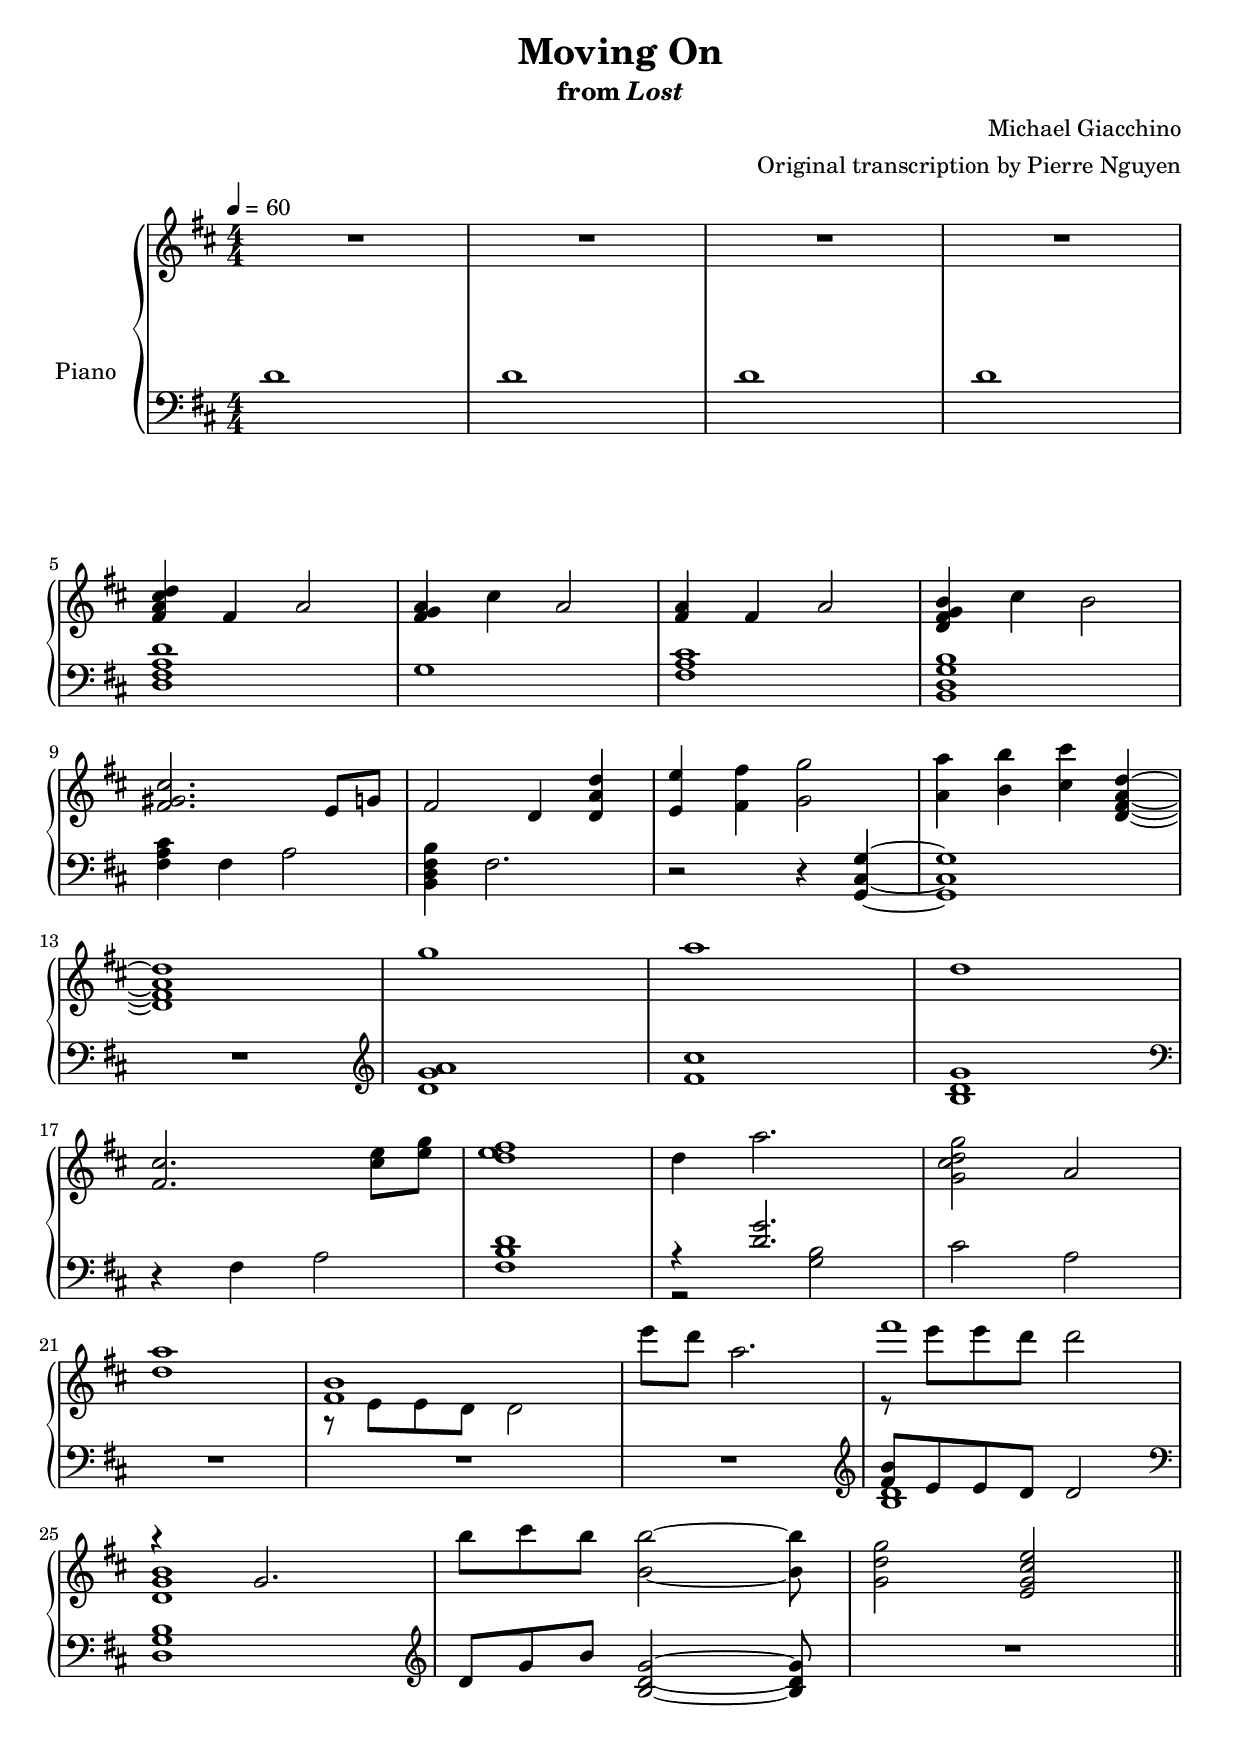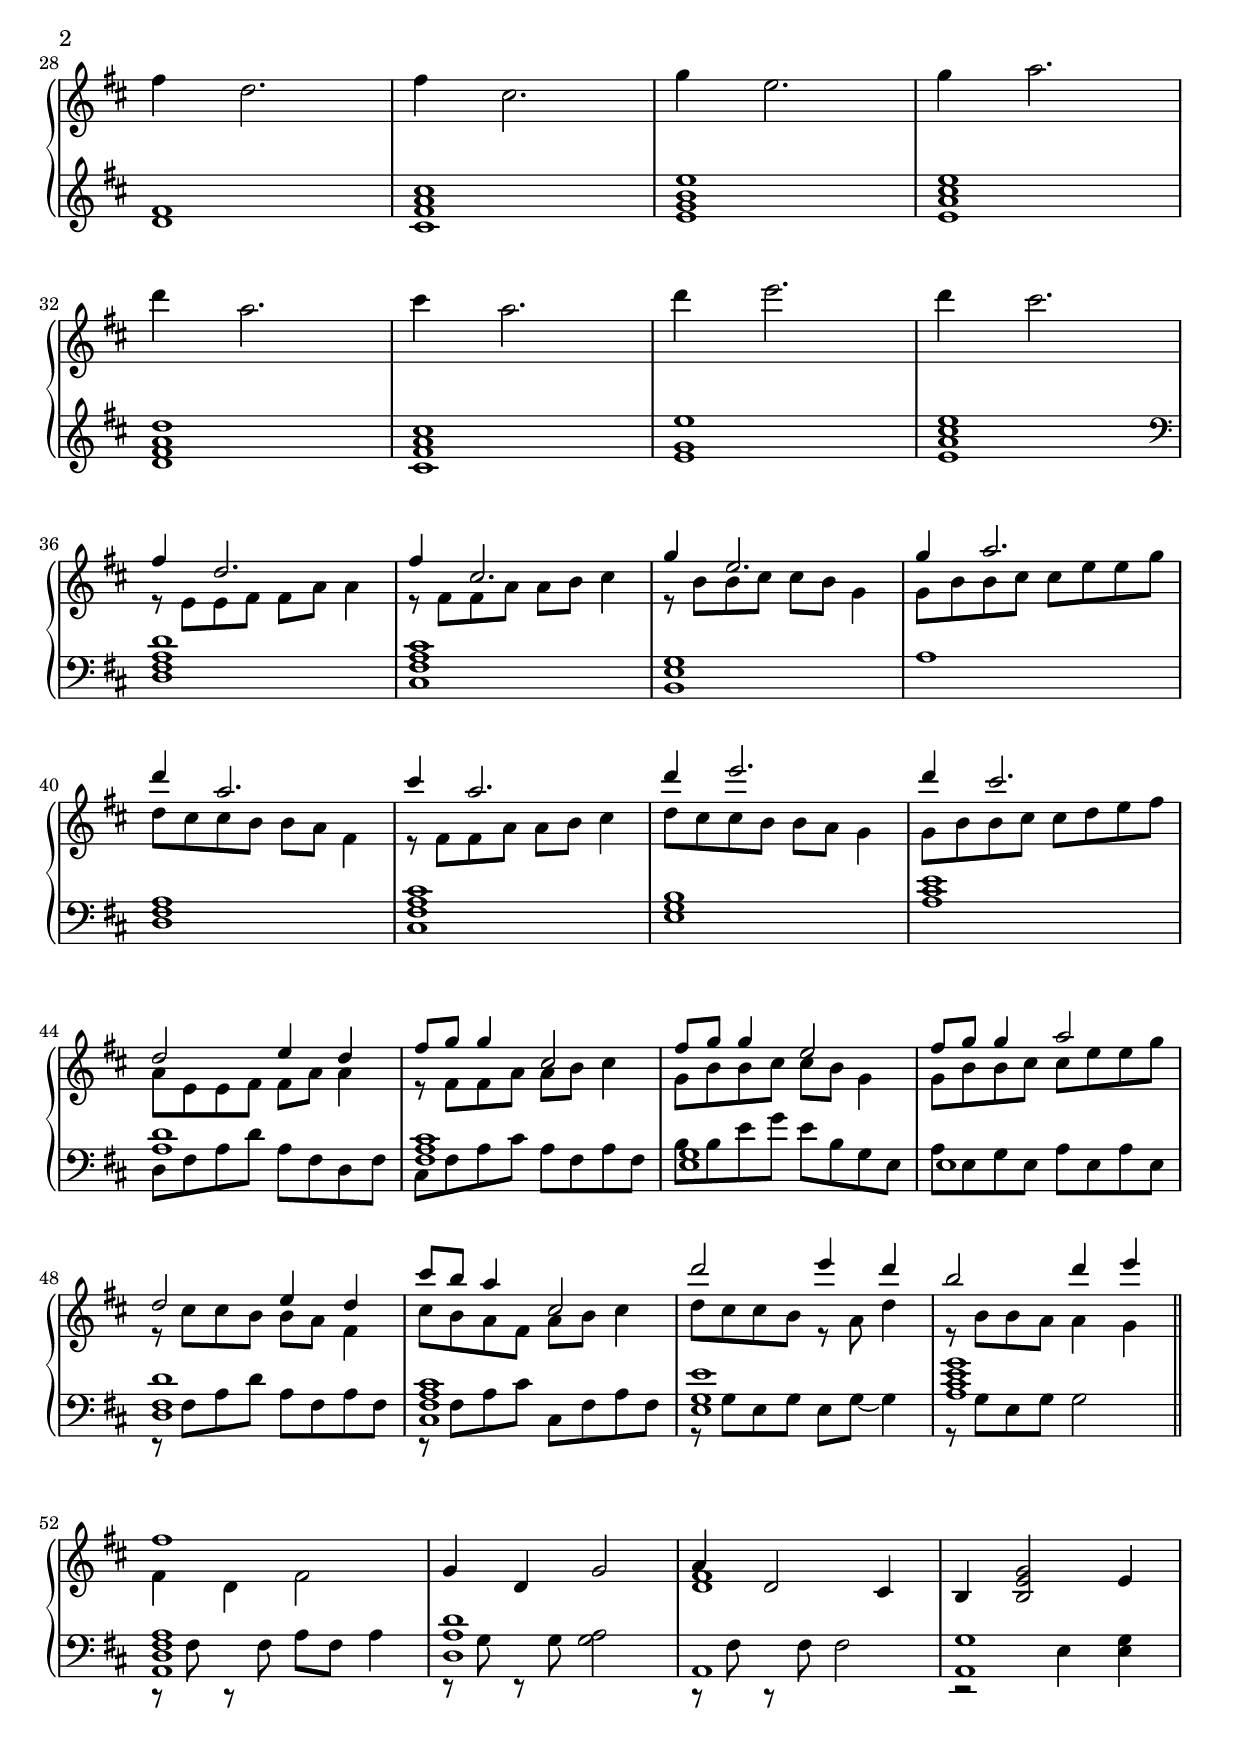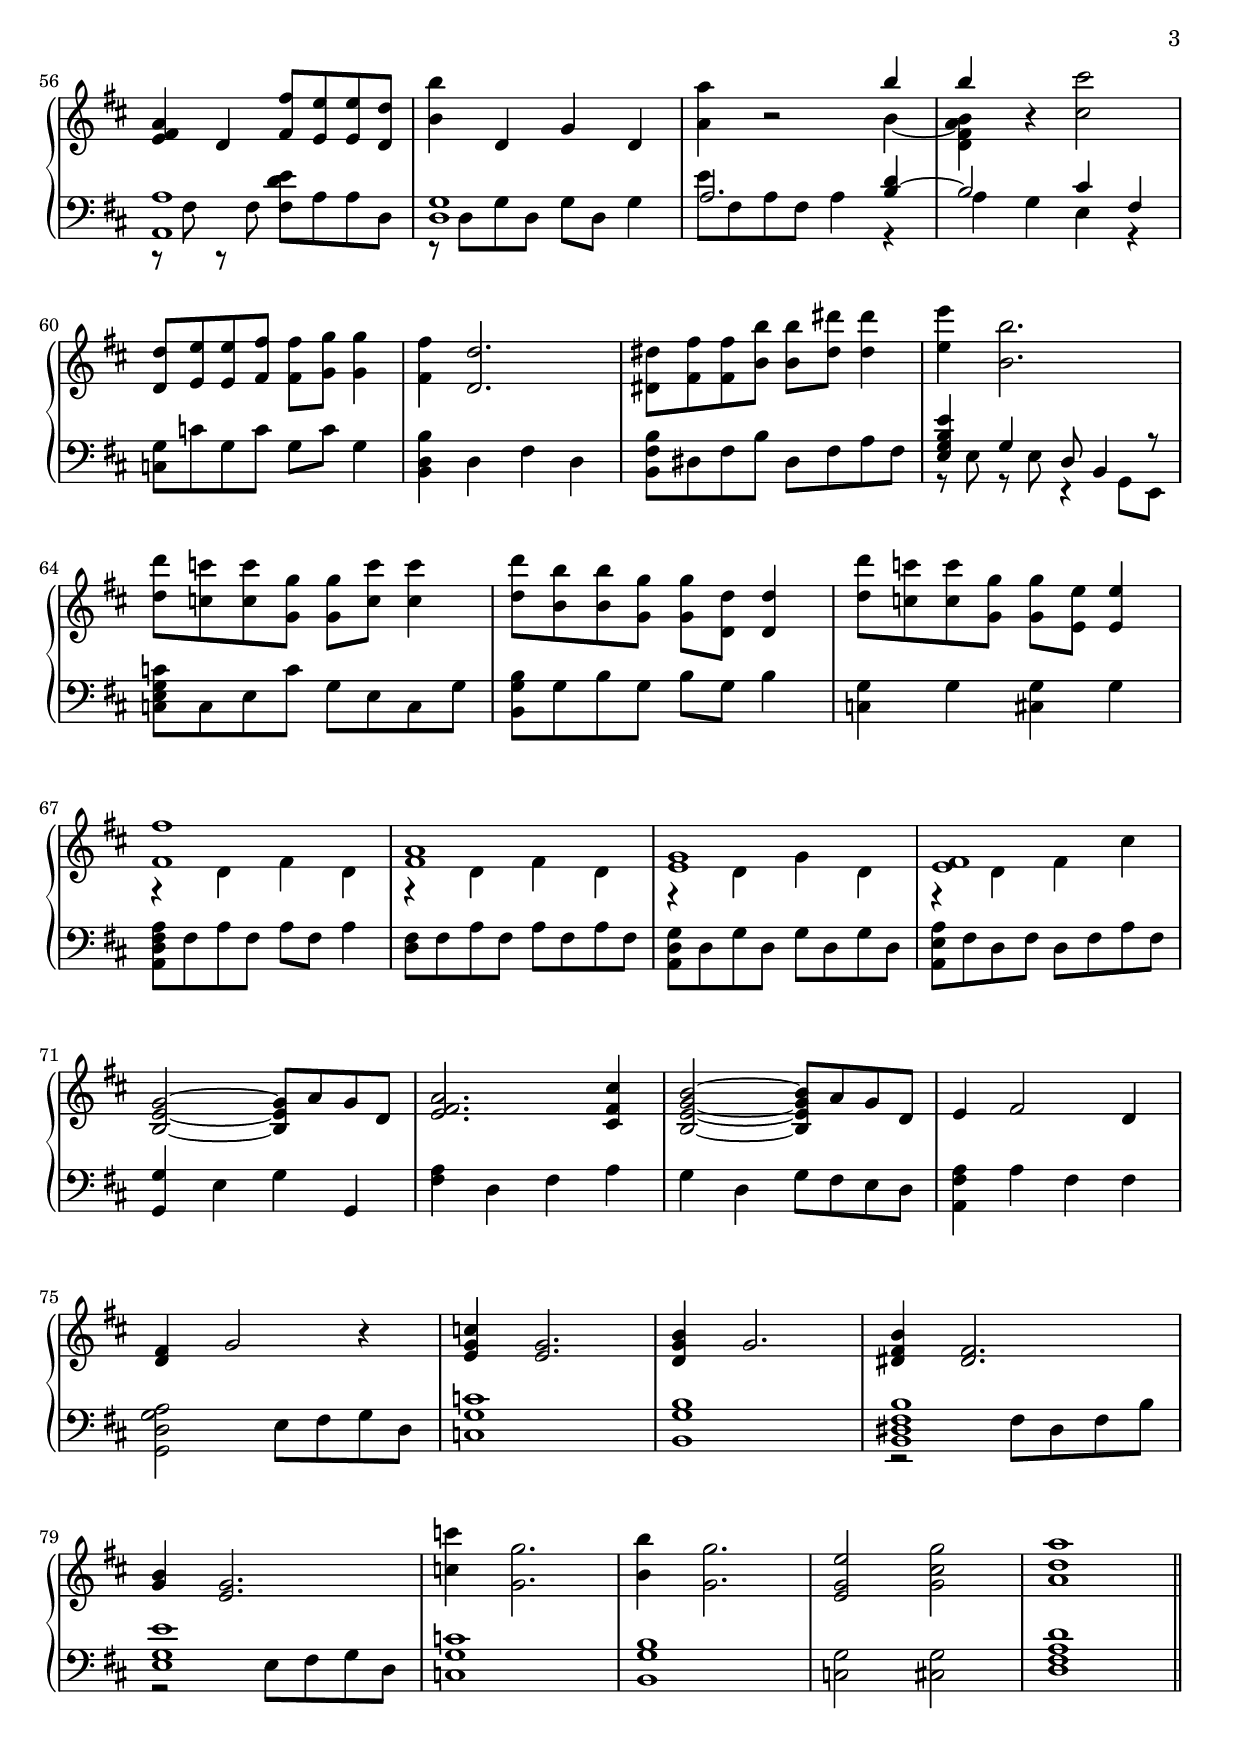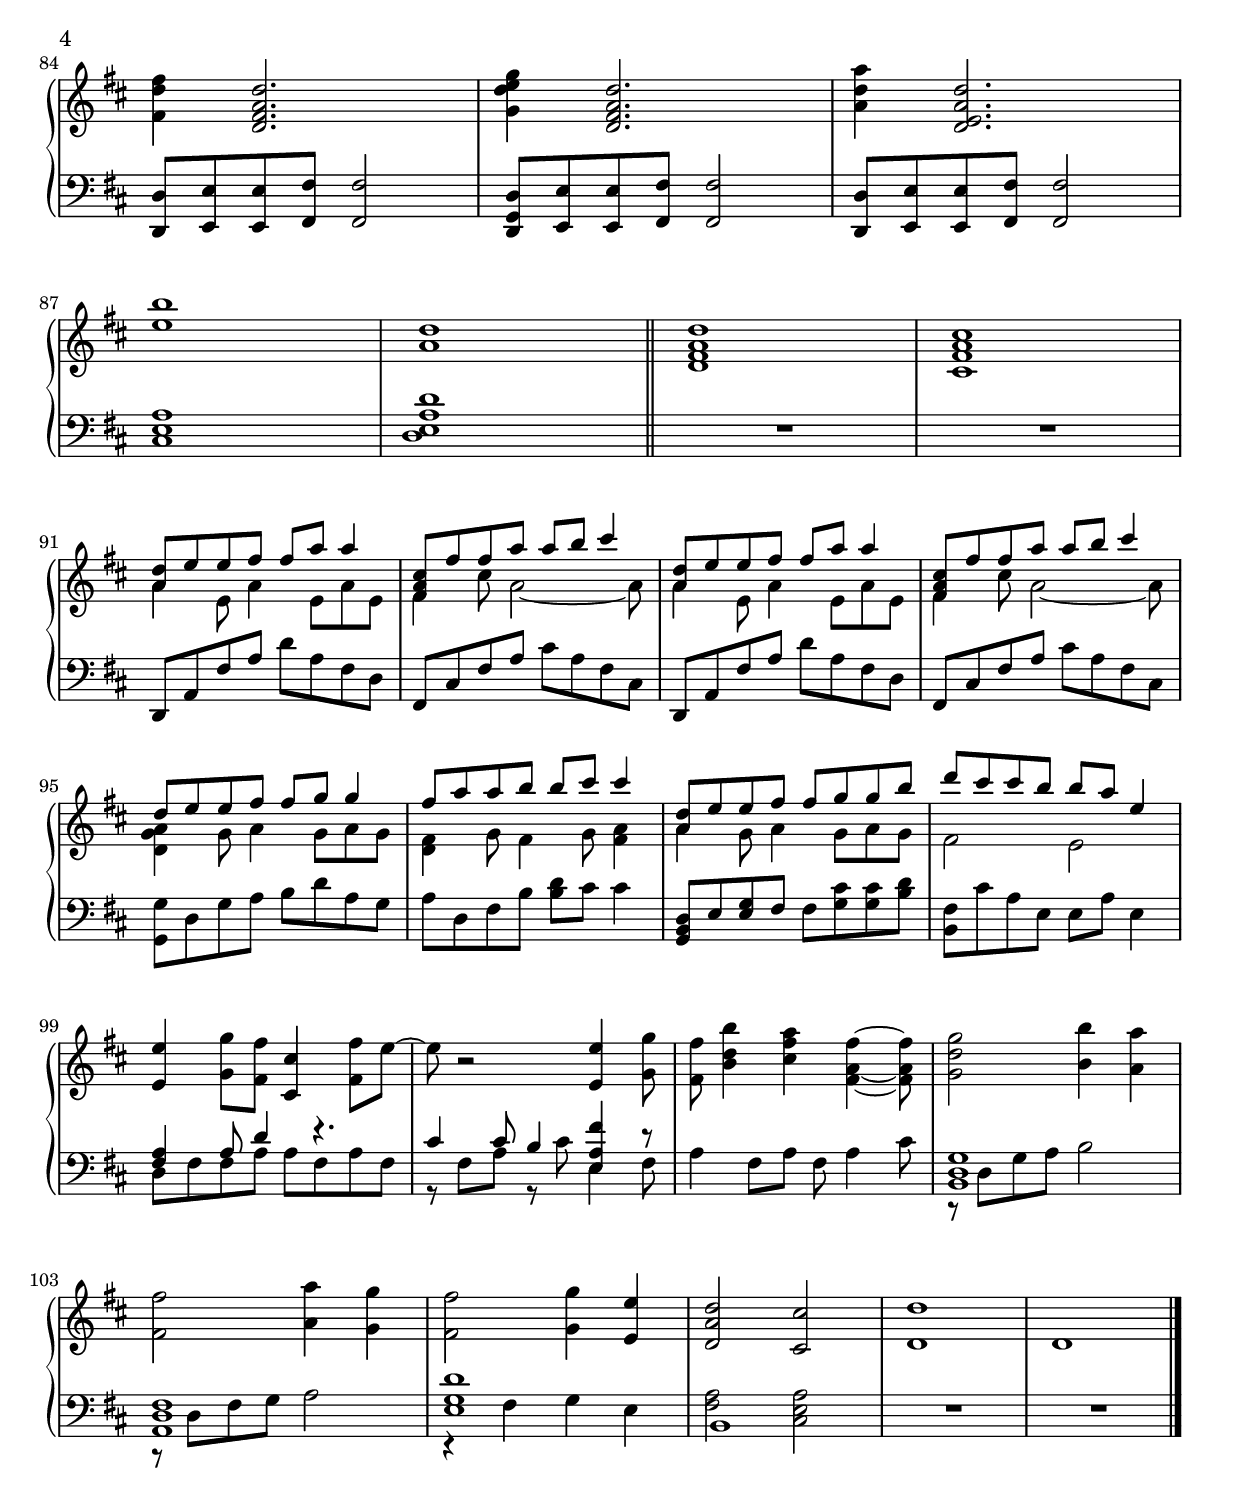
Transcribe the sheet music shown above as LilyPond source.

\version "2.12.2"

\header {
  title = "Moving On"
  subtitle = \markup { "from" \italic "Lost" }
  composer = "Michael Giacchino"
  arranger = "Original transcription by Pierre Nguyen"
}

global = {
  \tempo 4 = 60
  \key d \major
  \time 4/4
  \numericTimeSignature
  s1*27
  \bar "||"
  s1*24
  \bar "||"
  s1*32
  \bar "||"
  s1*5
  \bar "||"
  s1*19
  \bar "|."
}

upper = \relative c' {
  \clef treble
  R1*4
  \break

  <fis a cis d>4 fis a2
  <fis g a>4 cis' a2
  <fis a>4 fis a2
  <d, fis g b>4 cis' b2
  \break

  <fis gis cis>2. e8 g
  fis2 d4 <d a' d>
  <e e'> <fis fis'> <g g'>2
  <a a'>4 <b b'> <cis cis'> <d, fis a d>~
  \break

  <d fis a d>1
  g'
  a
  d,
  \break

  <fis, cis'>2. <cis' e>8 <e g>
  <d e fis>1
  d4 a'2.
  <g, cis d g>2 a
  \break

  <d a'>1
  <<
    { <fis, b> }
  \\
    { r8 e e d d2 }
  >>
  e''8 d a2.
  <<
    { fis'1 }
  \\
    { r8 e e d d2 }
  >>
  \break

  <<
    { r4 g,,2. }
  \\
    { <d g b>1 }
  >>
  b''8 cis b <b, b'>2~ <b b'>8
  <g d' g>2 <e g cis e>
  \break

  fis'4 d2.
  fis4 cis2.
  g'4 e2.
  g4 a2.
  \break

  d4 a2.
  cis4 a2.
  d4 e2.
  d4 cis2.
  \break

  <<
    {
      fis,4 d2.
      fis4 cis2.
      g'4 e2.
      g4 a2.
      \break

      d4 a2.
      cis4 a2.
      d4 e2.
      d4 cis2.
      \break

      d,2 e4 d
      fis8 g g4 cis,2
      fis8 g g4 e2
      fis8 g g4 a2
      \break

      d,2 e4 d
      cis'8 b a4 cis,2
      d'2 e4 d
      b2 d4 e
      \break

      fis,1
    }
  \\
    {
      r8 e, e fis fis a a4
      r8 fis fis a a b cis4
      r8 b b cis cis b g4
      g8 b b cis cis e e g

      d cis cis b b a fis4
      r8 fis fis a a b cis4
      d8 cis cis b b a g4
      g8 b b cis cis d e fis

      a,8 e e fis fis a a4
      r8 fis fis a a b cis4
      g8 b b cis cis b g4
      g8 b b cis cis e e g

      r8 cis, cis b b a fis4
      cis'8 b a fis a b cis4
      d8 cis cis b r8 a d4
      r8 b b a a4 g

      fis d fis2
    }
  >>

  g4 d g2
  <<
    { a4 d,2 cis4 }
  \\
    { <d fis>1 }
  >>
  b4 <b e g>2 e4
  \break

  <e fis a>4 d <fis fis'>8 <e e'> <e e'> <d d'>
  <b' b'>4 d, g d
  <a' a'> r2
  <<
    {
      b'4 b4
    }
  \\
    {
      b,4~
      <d, fis a b>
    }
  >>
  r4 <cis' cis'>2
  \break

  <d, d'>8 <e e'> <e e'> <fis fis'> <fis fis'> <g g'> <g g'>4
  <fis fis'> <d d'>2.
  <dis dis'>8 <fis fis'> <fis fis'> <b b'> <b b'> <dis dis'> <dis dis'>4
  <e e'> <b b'>2.
  \break

  <d d'>8 <c c'> <c c'> <g g'> <g g'> <c c'> <c c'>4
  <d d'>8 <b b'> <b b'> <g g'> <g g'> <d d'> <d d'>4
  <d' d'>8 <c c'> <c c'> <g g'> <g g'> <e e'> <e e'>4
  \break

  <<
    {
      <fis fis'>1
      <fis a>
      <e g>
      <e fis>
    }
  \\
    {
      r4 d fis d
      r4 d fis d
      r4 d g d
      r4 d fis cis'
    }
  >>
  \break

  <b, e g>2~ <b e g>8 a' g d
  <e fis a>2. <cis fis cis'>4
  <b e g b>2~ <b e g b>8 a' g d
  e4 fis2 d4
  \break

  <d fis> g2 r4
  <e g c>4 <e g>2.
  <d g b>4 g2.
  <dis fis b>4 <dis fis>2.
  \break

  <g b>4 <e g>2.
  <c' c'>4 <g g'>2.
  <b b'>4 <g g'>2.
  <e g e'>2 <g cis g'>
  <a d a'>1
  \break

  <fis d' fis>4 <d fis a d>2.
  <g d' e g>4 <d fis a d>2.
  <a' d a'>4 <d, e a d>2.
  \break

  <e' b'>1
  <a, d>
  <d, fis a d>
  <cis fis a cis>
  \break

  <<
    {
      <a' d>8 e' e fis fis a a4
      <fis, a cis>8 fis' fis a a b cis4
      <a, d>8 e' e fis fis a a4
      <fis, a cis>8 fis' fis a a b cis4
      \break

      d,8 e e fis fis g g4
      fis8 a a b b cis cis4
      <a, d>8 e' e fis fis g g b
      d cis cis b b a e4
      \break
    }
  \\
    {
      a,4 e8 a4 e8 a e
      fis4 cis'8 a2~ a8
      a4 e8 a4 e8 a e
      fis4 cis'8 a2~ a8
      <d, g a>4 g8 a4 g8 a g
      <d fis>4 g8 fis4 g8 <fis a>4
      a4 g8 a4 g8 a g
      fis2 e
    }
  >>

  <e e'>4 <g g'>8 <fis fis'> <cis cis'>4 <fis fis'>8 e'~
  e8 r2 <e, e'>4 <g g'>8
  <fis fis'> <b d b'>4 <cis fis a> <fis, a fis'>~ <fis a fis'>8

  <g d' g>2 <b b'>4 <a a'>
  \break
  <fis fis'>2 <a a'>4 <g g'>
  <fis fis'>2 <g g'>4 <e e'>
  <d a' d>2 <cis cis'>
  <d d'>1
  d
}

lower = \relative c' {
  \clef bass
  d1
  d
  d
  d

  <d, fis a d>
  g1
  <fis a cis>
  <b, d g b>

  <fis' a cis>4 fis a2
  <b, d fis b>4 fis'2.
  r2 r4 <g, cis g'>~
  <g cis g'>1

  R1
  \clef treble
  <d'' g a>
  <fis cis'>
  <b, d g>
  \clef bass

  r4 fis a2
  <fis b d>1
  <<
    { r4 <d' g>2. }
  \\
    { r2 <g, b>2 }
  >>
  cis a

  R1*3
  \clef treble
  <<
    { <fis' b>8 e e d d2 }
  \\
    { <b d>1 }
  >>

  \clef bass
  <d, g b>1
  \clef treble
  d'8 g b <b, d g>2~ <b d g>8
  R1

  <d fis>1
  <cis fis a cis>
  <e g b e>
  <e a cis e>

  <d fis a d>
  <cis fis a cis>
  <e g e'>
  <e a cis e>
  \clef bass

  <d, fis a d>
  <cis fis a cis>
  <b e g>
  a'

  <d, fis a>
  <cis fis a cis>
  <e g b>
  <a cis e>

  <<
    {
      <a d>
      <fis a cis>
      <e g>
      e

      <d fis d'>
      <cis fis a cis>
      <e g e'>
      <a cis e g>

      <a, d fis a>
      <d a' d>
      a
      <a g'>

      <a a'>
      <d g>
      a'2. <b~ d>4
      b2 cis4 fis,
    }
  \\
    {
      d8 fis a d a fis d fis
      cis fis a cis a fis a fis
      b b e g e b g e
      a e g e a e a e

      r8 fis a d a fis a fis
      r8 fis a cis cis, fis a fis
      r8 g e g e g~ g4 % XXX
      r8 g e g g2

      r8 fis r8 fis a fis a4
      r8 g r8 g <g a>2
      r8 fis r8 fis fis2
      r2 e4 <e g>

      r8 fis8 r8 fis <fis d' e> a a d,
      r8 d g d g d g4
      e'8 fis, a fis a4 r4
      a g e r4
    }
  >>

  <c g'>8 c' g c g c g4
  <b, d b'> d fis d
  <b fis' b>8 dis fis b dis, fis a fis
  <<
    {
      <e g b e>4 g d8 b4 r8
    }
  \\
    {
      r8 e r e r4 g,8 e
    }
  >>

  <c' e g c>8 c e c' g e c g'
  <b, g' b> g' b g b g b4
  <c, g'> g' <cis, g'> g'

  <a, d fis a>8 fis' a fis a fis a4
  <d, fis>8 fis a fis a fis a fis
  <a, d g> d g d g d g d
  <a e' a> fis' d fis d fis a fis

  <g, g'>4 e' g g,
  <fis' a> d fis a
  g d g8 fis e d
  <a fis' a>4 a' fis fis

  <g, d' g a>2 e'8 fis g d
  <c g' c>1
  <b g' b>
  <<
    {
      <b dis fis b>
      <e g e'>
    }
  \\
    {
      r2 fis8 dis fis b
      r2 e,8 fis g d
    }
  >>
  <c g' c>1
  <b g' b>
  <c g'>2 <cis g'>
  <d fis a d>1

  <d, d'>8 <e e'> <e e'> <fis fis'> <fis fis'>2
  <d g d'>8 <e e'> <e e'> <fis fis'> <fis fis'>2
  <d d'>8 <e e'> <e e'> <fis fis'> <fis fis'>2

  <cis' e a>1
  <d e a d>
  R1*2

  d,8 a' fis' a d a fis d
  fis, cis' fis a cis a fis cis
  d, a' fis' a d a fis d
  fis, cis' fis a cis a fis cis

  <g g'> d' g a b d a g
  a d, fis b <b d> cis cis4
  <g, b d>8 e' <e g> fis fis <g cis> <g cis> <b d>
  <b, fis'> cis' a e e a e4

  <<
    {
      <fis a>4 a8 d4 r4.
      cis4 cis8 b4 <e, a fis'> r8
      s1
      <b d g>1
      <a d fis>
      <e' g d'>
      b
    }
  \\
    {
      d8 fis fis a a fis a fis
      r8 fis a r cis e,4 fis8
      a4 fis8 a fis a4 cis8
      r8 d, g a b2
      r8 d, fis g a2
      r4 fis g e
      <fis a>2 <cis e a>
    }
  >>
  R1*2
}

dynamics = {
}

pedal = {
}

\score {
  \new PianoStaff = "PianoStaff_pf" <<
    \set PianoStaff.instrumentName = #"Piano"
    \new Staff = "Staff_pfUpper" << \global \upper >>
    \new Dynamics = "Dynamics_pf" \dynamics
    \new Staff = "Staff_pfLower" << \global \lower >>
    \new Dynamics = "pedal" \pedal
  >>

  \layout {
    % define Dynamics context
    \context {
      \type "Engraver_group"
      \name Dynamics
      \alias Voice
      \consists "Output_property_engraver"
      \consists "Piano_pedal_engraver"
      \consists "Script_engraver"
      \consists "New_dynamic_engraver"
      \consists "Dynamic_align_engraver"
      \consists "Text_engraver"
      \consists "Skip_event_swallow_translator"
      \consists "Axis_group_engraver"

      % keep spanners and text in the middle
      \override DynamicLineSpanner #'Y-offset = #0
      \override TextScript #'Y-offset = #-0.5

      \override TextScript #'font-shape = #'italic
      \override VerticalAxisGroup #'minimum-Y-extent = #'(-1 . 1)
      \override DynamicText #'extra-spacing-width = #'(0 . 0)

      % XXX: this seems to have no effect, so hairpins are still not
      % padded enough
      \override Hairpin #'bound-padding = #2.0
    }
    % modify PianoStaff context to accept Dynamics context
    \context {
      \PianoStaff
      \accepts Dynamics
    }
  }
}

\score {
  \unfoldRepeats {
    \new PianoStaff = "PianoStaff_pf" <<
      \new Staff = "Staff_pfUpper" << \global \upper \dynamics \pedal >>
      \new Staff = "Staff_pfLower" << \global \lower \dynamics \pedal >>
    >>
  }
  \midi {
    % the following is a workaround to prevent multiple voices from being
    % lumped into the same channel, which would inhibit overlapping notes
    \context {
      \Staff \remove "Staff_performer"
    }
    \context {
      \Voice \consists "Staff_performer"
    }
  }
}
